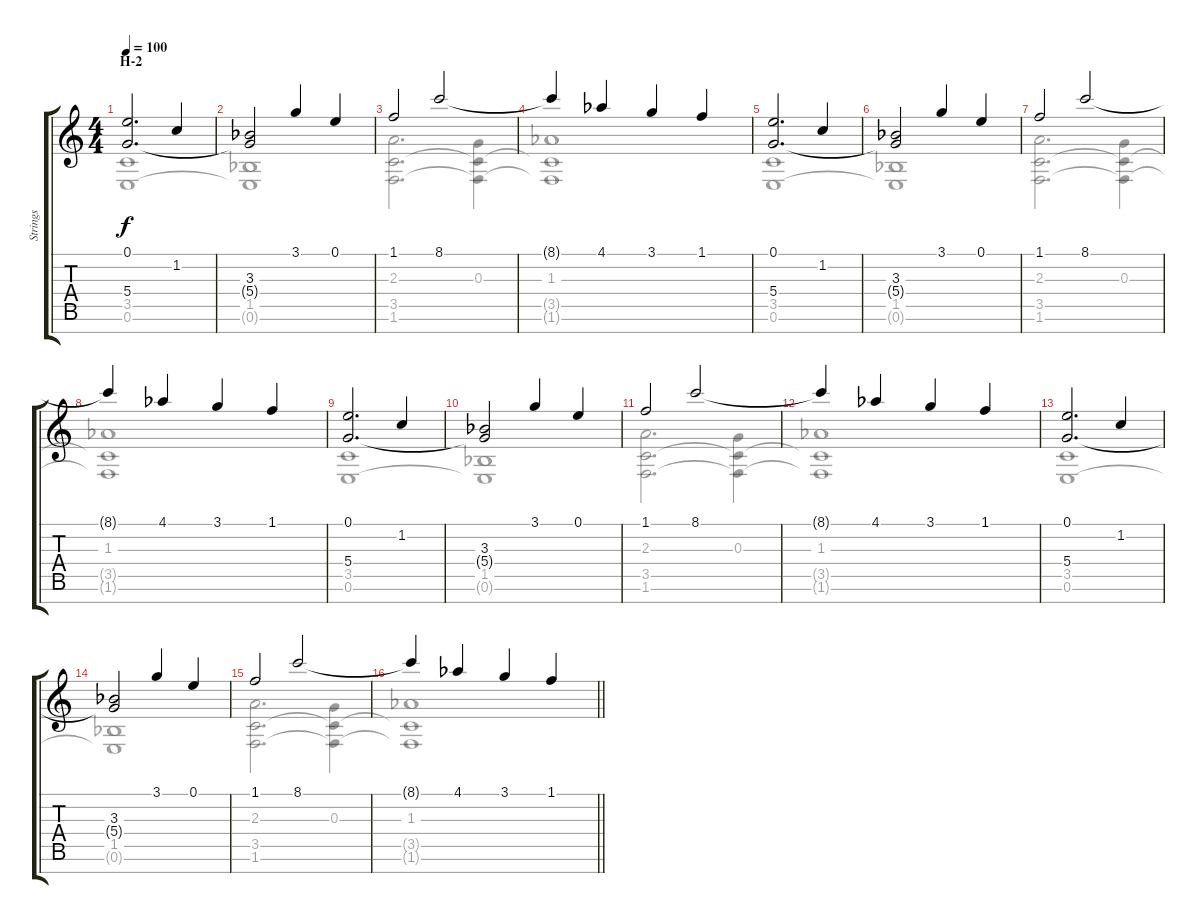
\track ("Strings" "Strings") {instrument stringensemble1}
\staff {score tabs}
\tuning (E5 B4 G4 D4 A3 E3 B2) {hide}
\voice
\ts (4 4)
\section ("" "H-2")
\tempo 100
\clef g2
\ks c
(0.1 5.4).2{d dy f} 1.2.4 |
(3.3{acc b} 5.4{t}).2 3.1.4 0.1.4 |
1.1.2 8.1.2 |
8.1{t}.4 4.1{acc b}.4 3.1.4 1.1.4 |
(0.1 5.4).2{d} 1.2.4 |
(3.3{acc b} 5.4{t}).2 3.1.4 0.1.4 |
1.1.2 8.1.2 |
8.1{t}.4 4.1{acc b}.4 3.1.4 1.1.4 |
(0.1 5.4).2{d} 1.2.4 |
(3.3{acc b} 5.4{t}).2 3.1.4 0.1.4 |
1.1.2 8.1.2 |
8.1{t}.4 4.1{acc b}.4 3.1.4 1.1.4 |
(0.1 5.4).2{d} 1.2.4 |
(3.3{acc b} 5.4{t}).2 3.1.4 0.1.4 |
1.1.2 8.1.2 |
\barLineRight lightlight
8.1{t}.4 4.1{acc b}.4 3.1.4 1.1.4
\voice
\clef g2
\ottava regular
\simile none
\ks c
(3.5 0.6).1{dy f} |
(1.5{acc b} 0.6{t}).1 |
(2.3 3.5 1.6).2{d} (0.3 3.5{t} 1.6{t}).4 |
(1.3{acc b} 3.5{t} 1.6{t}).1 |
(3.5 0.6).1 |
(1.5{acc b} 0.6{t}).1 |
(2.3 3.5 1.6).2{d} (0.3 3.5{t} 1.6{t}).4 |
(1.3{acc b} 3.5{t} 1.6{t}).1 |
(3.5 0.6).1 |
(1.5{acc b} 0.6{t}).1 |
(2.3 3.5 1.6).2{d} (0.3 3.5{t} 1.6{t}).4 |
(1.3{acc b} 3.5{t} 1.6{t}).1 |
(3.5 0.6).1 |
(1.5{acc b} 0.6{t}).1 |
(2.3 3.5 1.6).2{d} (0.3 3.5{t} 1.6{t}).4 |
\barLineRight lightlight
(1.3{acc b} 3.5{t} 1.6{t}).1
